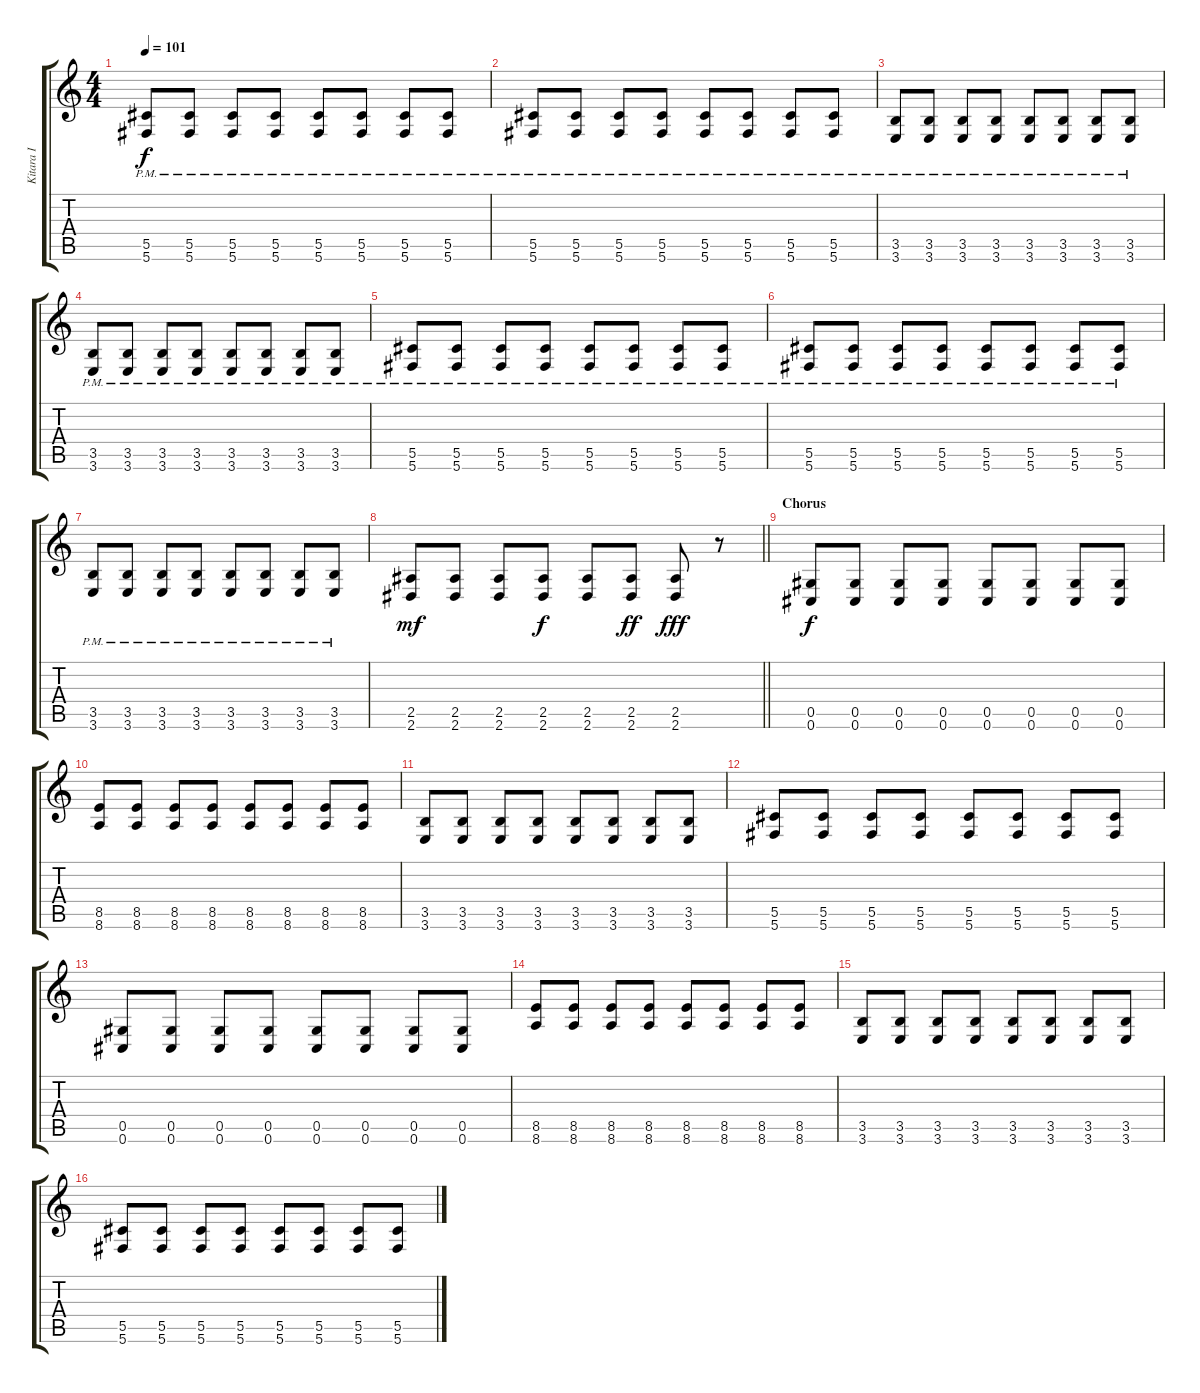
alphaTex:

\track ("Kitara I" "Kitara I") {instrument distortionguitar}
\staff {score tabs}
\tuning (E4 B3 G3 Eb3 Ab2 Db2) {hide}
\ts (4 4)
\tempo 101
\clef g2
\ks c
(5.5{pm} 5.6{pm}).8{dy f} (5.5{pm} 5.6{pm}).8 (5.5{pm} 5.6{pm}).8 (5.5{pm} 5.6{pm}).8 (5.5{pm} 5.6{pm}).8 (5.5{pm} 5.6{pm}).8 (5.5{pm} 5.6{pm}).8 (5.5{pm} 5.6{pm}).8 |
(5.5{pm} 5.6{pm}).8 (5.5{pm} 5.6{pm}).8 (5.5{pm} 5.6{pm}).8 (5.5{pm} 5.6{pm}).8 (5.5{pm} 5.6{pm}).8 (5.5{pm} 5.6{pm}).8 (5.5{pm} 5.6{pm}).8 (5.5{pm} 5.6{pm}).8 |
(3.5{pm} 3.6{pm}).8 (3.5{pm} 3.6{pm}).8 (3.5{pm} 3.6{pm}).8 (3.5{pm} 3.6{pm}).8 (3.5{pm} 3.6{pm}).8 (3.5{pm} 3.6{pm}).8 (3.5{pm} 3.6{pm}).8 (3.5{pm} 3.6{pm}).8 |
(3.5{pm} 3.6{pm}).8 (3.5{pm} 3.6{pm}).8 (3.5{pm} 3.6{pm}).8 (3.5{pm} 3.6{pm}).8 (3.5{pm} 3.6{pm}).8 (3.5{pm} 3.6{pm}).8 (3.5{pm} 3.6{pm}).8 (3.5{pm} 3.6{pm}).8 |
(5.5{pm} 5.6{pm}).8 (5.5{pm} 5.6{pm}).8 (5.5{pm} 5.6{pm}).8 (5.5{pm} 5.6{pm}).8 (5.5{pm} 5.6{pm}).8 (5.5{pm} 5.6{pm}).8 (5.5{pm} 5.6{pm}).8 (5.5{pm} 5.6{pm}).8 |
(5.5{pm} 5.6{pm}).8 (5.5{pm} 5.6{pm}).8 (5.5{pm} 5.6{pm}).8 (5.5{pm} 5.6{pm}).8 (5.5{pm} 5.6{pm}).8 (5.5{pm} 5.6{pm}).8 (5.5{pm} 5.6{pm}).8 (5.5{pm} 5.6{pm}).8 |
(3.5{pm} 3.6{pm}).8 (3.5{pm} 3.6{pm}).8 (3.5{pm} 3.6{pm}).8 (3.5{pm} 3.6{pm}).8 (3.5{pm} 3.6{pm}).8 (3.5{pm} 3.6{pm}).8 (3.5{pm} 3.6{pm}).8 (3.5{pm} 3.6{pm}).8 |
\barLineRight lightlight
(2.5 2.6).8{dy mf} (2.5 2.6).8 (2.5 2.6).8 (2.5 2.6).8{dy f} (2.5 2.6).8 (2.5 2.6).8{dy ff} (2.5 2.6).8{dy fff} r.8 |
\section ("" "Chorus")
(0.5 0.6).8{dy f} (0.5 0.6).8 (0.5 0.6).8 (0.5 0.6).8 (0.5 0.6).8 (0.5 0.6).8 (0.5 0.6).8 (0.5 0.6).8 |
(8.5 8.6).8 (8.5 8.6).8 (8.5 8.6).8 (8.5 8.6).8 (8.5 8.6).8 (8.5 8.6).8 (8.5 8.6).8 (8.5 8.6).8 |
(3.5 3.6).8 (3.5 3.6).8 (3.5 3.6).8 (3.5 3.6).8 (3.5 3.6).8 (3.5 3.6).8 (3.5 3.6).8 (3.5 3.6).8 |
(5.5 5.6).8 (5.5 5.6).8 (5.5 5.6).8 (5.5 5.6).8 (5.5 5.6).8 (5.5 5.6).8 (5.5 5.6).8 (5.5 5.6).8 |
(0.5 0.6).8 (0.5 0.6).8 (0.5 0.6).8 (0.5 0.6).8 (0.5 0.6).8 (0.5 0.6).8 (0.5 0.6).8 (0.5 0.6).8 |
(8.5 8.6).8 (8.5 8.6).8 (8.5 8.6).8 (8.5 8.6).8 (8.5 8.6).8 (8.5 8.6).8 (8.5 8.6).8 (8.5 8.6).8 |
(3.5 3.6).8 (3.5 3.6).8 (3.5 3.6).8 (3.5 3.6).8 (3.5 3.6).8 (3.5 3.6).8 (3.5 3.6).8 (3.5 3.6).8 |
(5.5 5.6).8 (5.5 5.6).8 (5.5 5.6).8 (5.5 5.6).8 (5.5 5.6).8 (5.5 5.6).8 (5.5 5.6).8 (5.5 5.6).8
